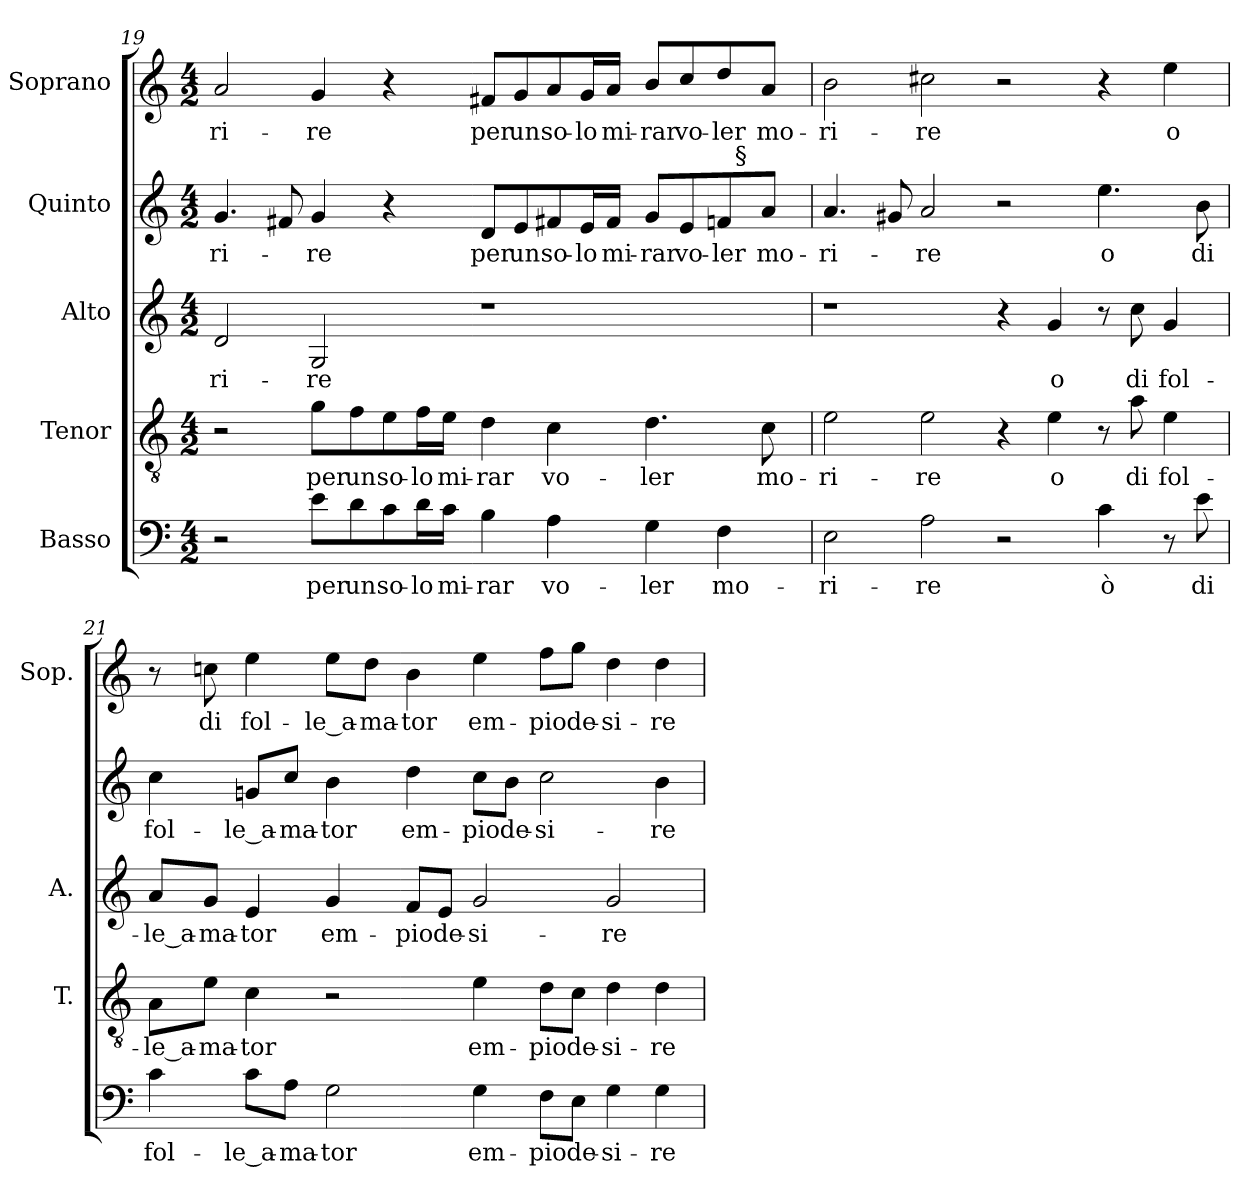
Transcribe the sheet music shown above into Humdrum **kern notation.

**kern	**text	**kern	**text	**kern	**text	**kern	**text	**kern	**text
*part5	*part5	*part4	*part4	*part3	*part3	*part2	*part2	*part1	*part1
*staff5	*staff5	*staff4	*staff4	*staff3	*staff3	*staff2	*staff2	*staff1	*staff1
*I"Basso	*	*I"Tenor	*	*I"Alto	*	*I"Quinto	*	*I"Soprano	*
*	*	*I'T.	*	*I'A.	*	*	*	*I'Sop.	*
!!LO:LB:g=z
*clefF4	*	*clefGv2	*	*clefG2	*	*clefG2	*	*clefG2	*
*	*	*ITrd7c12	*	*	*	*	*	*	*
*k[]	*	*k[]	*	*k[]	*	*k[]	*	*k[]	*
*C:	*	*C:	*	*C:	*	*C:	*	*C:	*
*M4/2	*	*M4/2	*	*M4/2	*	*M4/2	*	*M4/2	*
=19	=19	=19	=19	=19	=19	=19	=19	=19	=19
!	!	!	!	!	!LO:LY:b:color=#000000	!	!	!	!
!	!	!	!	!	!	!	!LO:LY:b:color=#000000	!	!
!	!	!	!	!	!	!	!	!	!LO:LY:b:color=#000000
*	*	*	*	*	*	*^	*	*	*
2r	.	2r	.	2di/	-ri-	4.gi/	1ryy	-ri-	2ai/	-ri-
.	.	.	.	.	.	8f#Xi/	.	.	.	.
!	!LO:LY:b:color=#000000	!	!	!	!	!	!	!	!	!
!	!	!	!LO:LY:b:color=#000000	!	!	!	!	!	!	!
!	!	!	!	!	!LO:LY:b:color=#000000	!	!	!	!	!
!	!	!	!	!	!	!	!	!LO:LY:b:color=#000000	!	!
!	!	!	!	!	!	!	!	!	!	!LO:LY:b:color=#000000
8ei\L	per	8Gi\L	per	2Gi/	-re	4gi/	.	-re	4gi/	-re
!	!LO:LY:b:color=#000000	!	!	!	!	!	!	!	!	!
!	!	!	!LO:LY:b:color=#000000	!	!	!	!	!	!	!
8di\	un	8Fi\	un	.	.	.	.	.	.	.
!	!LO:LY:b:color=#000000	!	!	!	!	!	!	!	!	!
!	!	!	!LO:LY:b:color=#000000	!	!	!	!	!	!	!
8ci\	so-	8Ei\	so-	.	.	4r	.	.	4r	.
!	!LO:LY:b:color=#000000	!	!	!	!	!	!	!	!	!
!	!	!	!LO:LY:b:color=#000000	!	!	!	!	!	!	!
16di\L	-lo	16Fi\L	-lo	.	.	.	.	.	.	.
!	!LO:LY:b:color=#000000	!	!	!	!	!	!	!	!	!
!	!	!	!LO:LY:b:color=#000000	!	!	!	!	!	!	!
16ci\JJ	mi-	16Ei\JJ	mi-	.	.	.	.	.	.	.
!	!LO:LY:b:color=#000000	!	!	!	!	!	!	!	!	!
!	!	!	!LO:LY:b:color=#000000	!	!	!	!	!	!	!
!	!	!	!	!	!	!	!	!LO:LY:b:color=#000000	!	!
!	!	!	!	!	!	!	!	!	!	!LO:LY:b:color=#000000
4Bi\	-rar	4Di\	-rar	1r	.	8di/L	2ryy	per	8f#Xi/L	per
!	!	!	!	!	!	!	!	!LO:LY:b:color=#000000	!	!
!	!	!	!	!	!	!	!	!	!	!LO:LY:b:color=#000000
.	.	.	.	.	.	8ei/	.	un	8gi/	un
!	!LO:LY:b:color=#000000	!	!	!	!	!	!	!	!	!
!	!	!	!LO:LY:b:color=#000000	!	!	!	!	!	!	!
!	!	!	!	!	!	!	!	!LO:LY:b:color=#000000	!	!
!	!	!	!	!	!	!	!	!	!	!LO:LY:b:color=#000000
4Ai\	vo-	4Ci\	vo-	.	.	8f#Xi/	.	so-	8ai/	so-
!	!	!	!	!	!	!	!	!LO:LY:b:color=#000000	!	!
!	!	!	!	!	!	!	!	!	!	!LO:LY:b:color=#000000
.	.	.	.	.	.	16ei/L	.	-lo	16gi/L	-lo
!	!	!	!	!	!	!	!	!LO:LY:b:color=#000000	!	!
!	!	!	!	!	!	!	!	!	!	!LO:LY:b:color=#000000
.	.	.	.	.	.	16f#i/JJ	.	mi-	16ai/JJ	mi-
!	!LO:LY:b:color=#000000	!	!	!	!	!	!	!	!	!
!	!	!	!LO:LY:b:color=#000000	!	!	!	!	!	!	!
!	!	!	!	!	!	!	!	!LO:LY:b:color=#000000	!	!
!	!	!	!	!	!	!	!	!	!	!LO:LY:b:color=#000000
4Gi\	-ler	4.Di\	-ler	.	.	8gi/L	4ryy	-rar	8bi/L	-rar
!	!	!	!	!	!	!	!	!LO:LY:b:color=#000000	!	!
!	!	!	!	!	!	!	!	!	!	!LO:LY:b:color=#000000
.	.	.	.	.	.	8ei/	.	vo-	8cci/	vo-
!	!LO:LY:b:color=#000000	!	!	!	!	!	!	!	!	!
!	!	!	!	!	!	!	!	!LO:LY:b:color=#000000	!	!
!	!	!	!	!	!	!	!	!	!	!LO:LY:b:color=#000000
4Fi\	mo-	.	.	.	.	8fi/	32ryy	-ler	8ddi/	-ler
.	.	.	.	.	.	.	256ryy	.	.	.
!	!	!	!	!	!	!	!LO:TX:a:t=§	!	!	!
.	.	.	.	.	.	.	8ryy	.	.	.
!	!	!	!LO:LY:b:color=#000000	!	!	!	!	!	!	!
!	!	!	!	!	!	!	!	!LO:LY:b:color=#000000	!	!
!	!	!	!	!	!	!	!	!	!	!LO:LY:b:color=#000000
.	.	8Ci\	mo-	.	.	8ai/J	.	mo-	8ai/J	mo-
.	.	.	.	.	.	.	16ryy	.	.	.
.	.	.	.	.	.	.	64..ryy	.	.	.
*	*	*	*	*	*	*v	*v	*	*	*
=20	=20	=20	=20	=20	=20	=20	=20	=20	=20
*	*	*	*	*	*	*^	*	*	*
!	!LO:LY:b:color=#000000	!	!	!	!	!	!	!	!	!
*	*	*	*	*	*	*v	*v	*	*	*
*	*	*	*	*	*	*^	*	*	*
!	!	!	!LO:LY:b:color=#000000	!	!	!	!	!	!	!
*	*	*	*	*	*	*v	*v	*	*	*
*	*	*	*	*	*	*^	*	*	*
!	!	!	!	!	!	!	!	!LO:LY:b:color=#000000	!	!
*	*	*	*	*	*	*v	*v	*	*	*
*	*	*	*	*	*	*^	*	*	*
!	!	!	!	!	!	!	!	!	!	!LO:LY:b:color=#000000
*	*	*	*	*	*	*v	*v	*	*	*
2Ei\	-ri-	2Ei\	-ri-	1r	.	4.ai/	-ri-	2bi\	-ri-
.	.	.	.	.	.	8g#Xi/	.	.	.
!	!LO:LY:b:color=#000000	!	!	!	!	!	!	!	!
!	!	!	!LO:LY:b:color=#000000	!	!	!	!	!	!
!	!	!	!	!	!	!	!LO:LY:b:color=#000000	!	!
!	!	!	!	!	!	!	!	!	!LO:LY:b:color=#000000
2Ai\	-re	2Ei\	-re	.	.	2ai/	-re	2cc#Xi\	-re
2r	.	4r	.	4r	.	2r	.	2r	.
!	!	!	!LO:LY:b:color=#000000	!	!	!	!	!	!
!	!	!	!	!	!LO:LY:b:color=#000000	!	!	!	!
.	.	4Ei\	o	4gi/	o	.	.	.	.
!	!LO:LY:b:color=#000000	!	!	!	!	!	!	!	!
!	!	!	!	!	!	!	!LO:LY:b:color=#000000	!	!
4ci\	ò	8r	.	8r	.	4.eei\	o	4r	.
!	!	!	!LO:LY:b:color=#000000	!	!	!	!	!	!
!	!	!	!	!	!LO:LY:b:color=#000000	!	!	!	!
.	.	8Ai\	di	8cci\	di	.	.	.	.
!	!	!	!LO:LY:b:color=#000000	!	!	!	!	!	!
!	!	!	!	!	!LO:LY:b:color=#000000	!	!	!	!
!	!	!	!	!	!	!	!	!	!LO:LY:b:color=#000000
8r	.	4Ei\	fol-	4gi/	fol-	.	.	4eei\	o
!	!LO:LY:b:color=#000000	!	!	!	!	!	!	!	!
!	!	!	!	!	!	!	!LO:LY:b:color=#000000	!	!
8ei\	di	.	.	.	.	8bi\	di	.	.
!!LO:LB:g=z
=21	=21	=21	=21	=21	=21	=21	=21	=21	=21
!	!LO:LY:b:color=#000000	!	!	!	!	!	!	!	!
!	!	!	!LO:LY:b:color=#000000	!	!	!	!	!	!
!	!	!	!	!	!LO:LY:b:color=#000000	!	!	!	!
!	!	!	!	!	!	!	!LO:LY:b:color=#000000	!	!
4ci\	fol-	8AAi\L	-le_a-	8ai/L	-le_a-	4cci\	fol-	8r	.
!	!	!	!LO:LY:b:color=#000000	!	!	!	!	!	!
!	!	!	!	!	!LO:LY:b:color=#000000	!	!	!	!
!	!	!	!	!	!	!	!	!	!LO:LY:b:color=#000000
.	.	8Ei\J	-ma-	8gi/J	-ma-	.	.	8ccni\	di
!	!LO:LY:b:color=#000000	!	!	!	!	!	!	!	!
!	!	!	!LO:LY:b:color=#000000	!	!	!	!	!	!
!	!	!	!	!	!LO:LY:b:color=#000000	!	!	!	!
!	!	!	!	!	!	!	!LO:LY:b:color=#000000	!	!
!	!	!	!	!	!	!	!	!	!LO:LY:b:color=#000000
8ci\L	-le_a-	4Ci\	-tor	4ei/	-tor	8gni/L	-le_a-	4eei\	fol-
!	!LO:LY:b:color=#000000	!	!	!	!	!	!	!	!
!	!	!	!	!	!	!	!LO:LY:b:color=#000000	!	!
8Ai\J	-ma-	.	.	.	.	8cci/J	-ma-	.	.
!	!LO:LY:b:color=#000000	!	!	!	!	!	!	!	!
!	!	!	!	!	!LO:LY:b:color=#000000	!	!	!	!
!	!	!	!	!	!	!	!LO:LY:b:color=#000000	!	!
!	!	!	!	!	!	!	!	!	!LO:LY:b:color=#000000
2Gi\	-tor	2r	.	4gi/	em-	4bi\	-tor	8eei\L	-le_a-
!	!	!	!	!	!	!	!	!	!LO:LY:b:color=#000000
.	.	.	.	.	.	.	.	8ddi\J	-ma-
!	!	!	!	!	!LO:LY:b:color=#000000	!	!	!	!
!	!	!	!	!	!	!	!LO:LY:b:color=#000000	!	!
!	!	!	!	!	!	!	!	!	!LO:LY:b:color=#000000
.	.	.	.	8fi/L	-pio	4ddi\	em-	4bi\	-tor
!	!	!	!	!	!LO:LY:b:color=#000000	!	!	!	!
.	.	.	.	8ei/J	de-	.	.	.	.
!	!LO:LY:b:color=#000000	!	!	!	!	!	!	!	!
!	!	!	!LO:LY:b:color=#000000	!	!	!	!	!	!
!	!	!	!	!	!LO:LY:b:color=#000000	!	!	!	!
!	!	!	!	!	!	!	!LO:LY:b:color=#000000	!	!
!	!	!	!	!	!	!	!	!	!LO:LY:b:color=#000000
4Gi\	em-	4Ei\	em-	2gi/	-si-	8cci\L	-pio	4eei\	em-
!	!	!	!	!	!	!	!LO:LY:b:color=#000000	!	!
.	.	.	.	.	.	8bi\J	de-	.	.
!	!LO:LY:b:color=#000000	!	!	!	!	!	!	!	!
!	!	!	!LO:LY:b:color=#000000	!	!	!	!	!	!
!	!	!	!	!	!	!	!LO:LY:b:color=#000000	!	!
!	!	!	!	!	!	!	!	!	!LO:LY:b:color=#000000
8Fi\L	-pio	8Di\L	-pio	.	.	2cci\	-si-	8ffi\L	-pio
!	!LO:LY:b:color=#000000	!	!	!	!	!	!	!	!
!	!	!	!LO:LY:b:color=#000000	!	!	!	!	!	!
!	!	!	!	!	!	!	!	!	!LO:LY:b:color=#000000
8Ei\J	de-	8Ci\J	de-	.	.	.	.	8ggi\J	de-
!	!LO:LY:b:color=#000000	!	!	!	!	!	!	!	!
!	!	!	!LO:LY:b:color=#000000	!	!	!	!	!	!
!	!	!	!	!	!LO:LY:b:color=#000000	!	!	!	!
!	!	!	!	!	!	!	!	!	!LO:LY:b:color=#000000
4Gi\	-si-	4Di\	-si-	2gi/	-re	.	.	4ddi\	-si-
!	!LO:LY:b:color=#000000	!	!	!	!	!	!	!	!
!	!	!	!LO:LY:b:color=#000000	!	!	!	!	!	!
!	!	!	!	!	!	!	!LO:LY:b:color=#000000	!	!
!	!	!	!	!	!	!	!	!	!LO:LY:b:color=#000000
4Gi\	-re	4Di\	-re	.	.	4bi\	-re	4ddi\	-re
=	=	=	=	=	=	=	=	=	=
*-	*-	*-	*-	*-	*-	*-	*-	*-	*-
